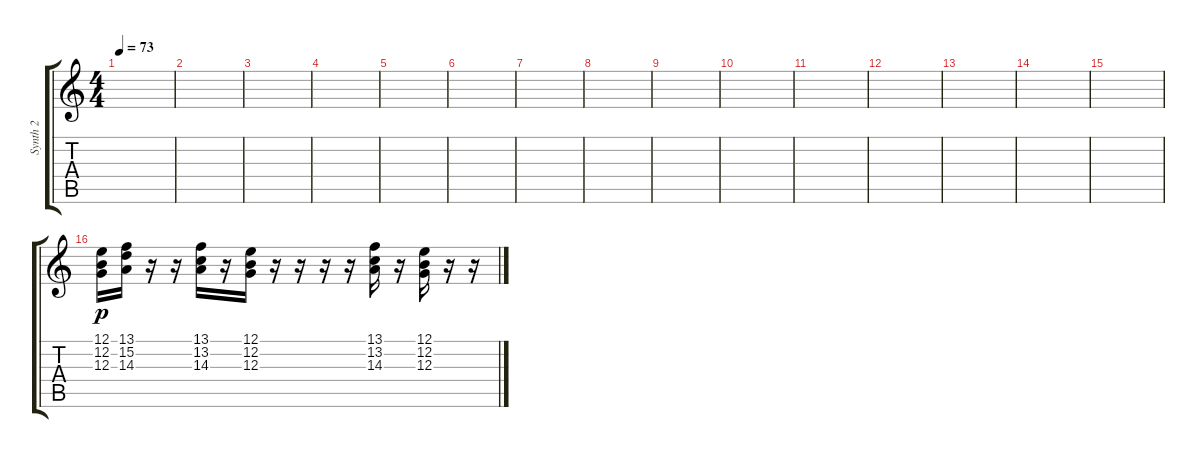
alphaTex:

\track ("Synth 2" "Synth 2") {instrument lead1square}
\staff {score tabs}
\tuning (E4 B3 G3 D3 A2 E2) {hide}
\ts (4 4)
\tempo 73
\clef g2
\ks c
|
|
|
|
|
|
|
|
|
|
|
|
|
|
|
(12.1 12.2 12.3).16{dy p} (13.1 15.2 14.3).16 r.16 r.16 (13.1 13.2 14.3).16 r.16 (12.1 12.2 12.3).16 r.16 r.16 r.16 r.16 (13.1 13.2 14.3).16 r.16 (12.1 12.2 12.3).16 r.16 r.16
